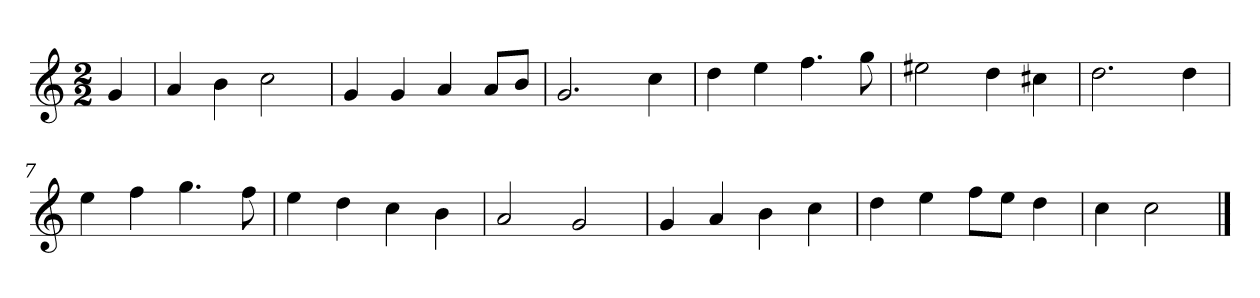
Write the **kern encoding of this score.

**kern
*part1
*staff1
*k[]
*M2/2
*MM120
=
4g
=1
4a
4b
2cc
=2
4g
4g
4a
8aL
8bJ
=3
2.g
4cc
=4
4dd
4ee
4.ff
8gg
=5
2ee#X
4dd
4cc#X
=6
2.dd
4dd
=7
4ee
4ff
4.gg
8ff
=8
4ee
4dd
4cc
4b
=9
2a
2g
=10
4g
4a
4b
4cc
=11
4dd
4ee
8ffL
8eeJ
4dd
=12
4cc
2cc
==
*-
